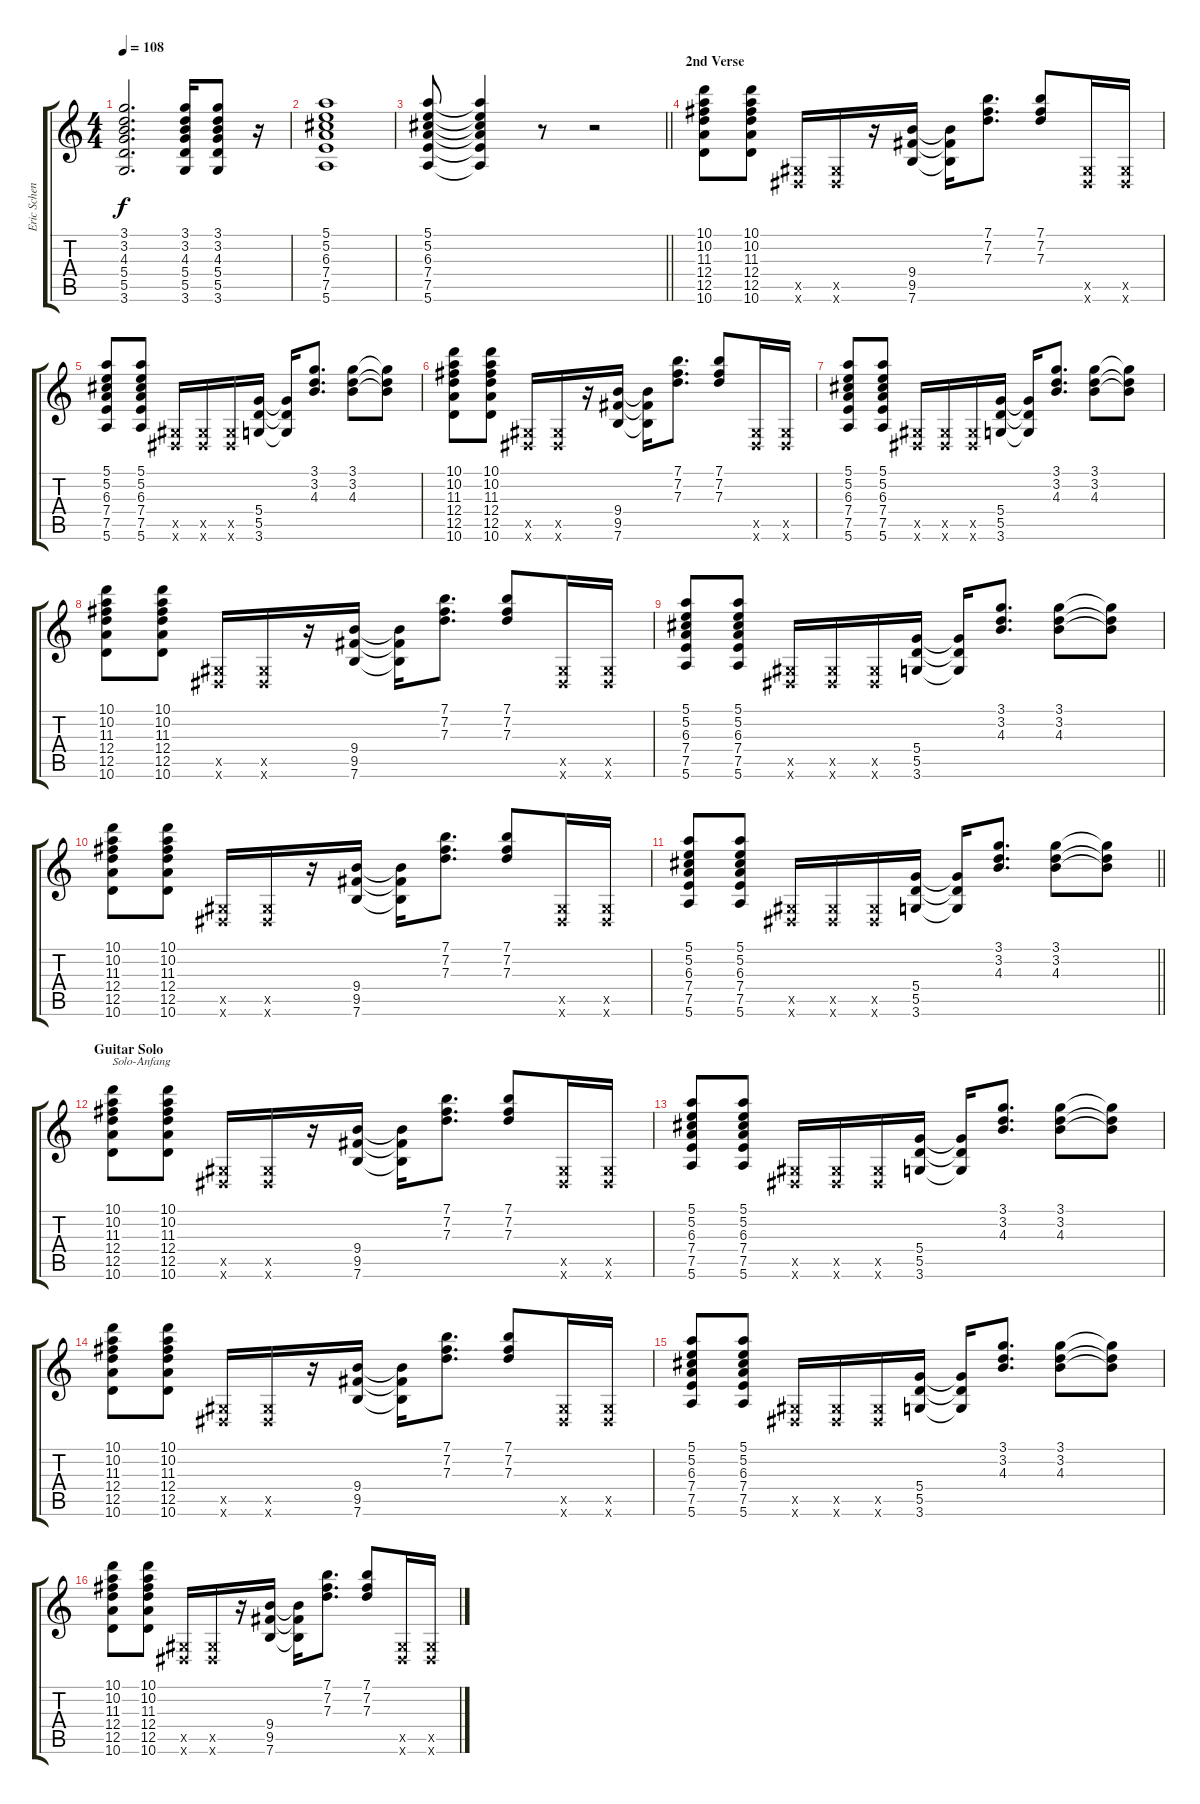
\track ("Eric Schenkman" "Eric Schen") {instrument distortionguitar}
\staff {score tabs}
\tuning (E4 B3 G3 D3 A2 E2) {hide}
\ts (4 4)
\tempo 108
\clef g2
\ks c
(3.1 3.2 4.3 5.4 5.5 3.6).2{d dy f} (3.1 3.2 4.3 5.4 5.5 3.6).16 (3.1 3.2 4.3 5.4 5.5 3.6).8 r.16 |
(5.1 5.2 6.3 7.4 7.5 5.6).1 |
\barLineRight lightlight
(5.1 5.2 6.3 7.4 7.5 5.6).8 (5.1{t} 5.2{t} 6.3{t} 7.4{t} 7.5{t} 5.6{t}).4 r.8 r.2 |
\section ("" "2nd Verse")
(10.1 10.2 11.3 12.4 12.5 10.6).8 (10.1 10.2 11.3 12.4 12.5 10.6).8 (-1.5{x} -1.6{x}).16 (-1.5{x} -1.6{x}).16 r.16 (9.4 9.5 7.6).16 (9.4{t} 9.5{t} 7.6{t}).16 (7.1 7.2 7.3).8{d} (7.1 7.2 7.3).8 (-1.5{x} -1.6{x}).16 (-1.5{x} -1.6{x}).16 |
(5.1 5.2 6.3 7.4 7.5 5.6).8 (5.1 5.2 6.3 7.4 7.5 5.6).8 (-1.5{x} -1.6{x}).16 (-1.5{x} -1.6{x}).16 (-1.5{x} -1.6{x}).16 (5.4 5.5 3.6).16 (5.4{t} 5.5{t} 3.6{t}).16 (3.1 3.2 4.3).8{d} (3.1 3.2 4.3).8 (3.1{t} 3.2{t} 4.3{t}).8 |
(10.1 10.2 11.3 12.4 12.5 10.6).8 (10.1 10.2 11.3 12.4 12.5 10.6).8 (-1.5{x} -1.6{x}).16 (-1.5{x} -1.6{x}).16 r.16 (9.4 9.5 7.6).16 (9.4{t} 9.5{t} 7.6{t}).16 (7.1 7.2 7.3).8{d} (7.1 7.2 7.3).8 (-1.5{x} -1.6{x}).16 (-1.5{x} -1.6{x}).16 |
(5.1 5.2 6.3 7.4 7.5 5.6).8 (5.1 5.2 6.3 7.4 7.5 5.6).8 (-1.5{x} -1.6{x}).16 (-1.5{x} -1.6{x}).16 (-1.5{x} -1.6{x}).16 (5.4 5.5 3.6).16 (5.4{t} 5.5{t} 3.6{t}).16 (3.1 3.2 4.3).8{d} (3.1 3.2 4.3).8 (3.1{t} 3.2{t} 4.3{t}).8 |
(10.1 10.2 11.3 12.4 12.5 10.6).8 (10.1 10.2 11.3 12.4 12.5 10.6).8 (-1.5{x} -1.6{x}).16 (-1.5{x} -1.6{x}).16 r.16 (9.4 9.5 7.6).16 (9.4{t} 9.5{t} 7.6{t}).16 (7.1 7.2 7.3).8{d} (7.1 7.2 7.3).8 (-1.5{x} -1.6{x}).16 (-1.5{x} -1.6{x}).16 |
(5.1 5.2 6.3 7.4 7.5 5.6).8 (5.1 5.2 6.3 7.4 7.5 5.6).8 (-1.5{x} -1.6{x}).16 (-1.5{x} -1.6{x}).16 (-1.5{x} -1.6{x}).16 (5.4 5.5 3.6).16 (5.4{t} 5.5{t} 3.6{t}).16 (3.1 3.2 4.3).8{d} (3.1 3.2 4.3).8 (3.1{t} 3.2{t} 4.3{t}).8 |
(10.1 10.2 11.3 12.4 12.5 10.6).8 (10.1 10.2 11.3 12.4 12.5 10.6).8 (-1.5{x} -1.6{x}).16 (-1.5{x} -1.6{x}).16 r.16 (9.4 9.5 7.6).16 (9.4{t} 9.5{t} 7.6{t}).16 (7.1 7.2 7.3).8{d} (7.1 7.2 7.3).8 (-1.5{x} -1.6{x}).16 (-1.5{x} -1.6{x}).16 |
\barLineRight lightlight
(5.1 5.2 6.3 7.4 7.5 5.6).8 (5.1 5.2 6.3 7.4 7.5 5.6).8 (-1.5{x} -1.6{x}).16 (-1.5{x} -1.6{x}).16 (-1.5{x} -1.6{x}).16 (5.4 5.5 3.6).16 (5.4{t} 5.5{t} 3.6{t}).16 (3.1 3.2 4.3).8{d} (3.1 3.2 4.3).8 (3.1{t} 3.2{t} 4.3{t}).8 |
\section ("" "Guitar Solo")
(10.1 10.2 11.3 12.4 12.5 10.6).8{txt "Solo-Anfang" volume 0} (10.1 10.2 11.3 12.4 12.5 10.6).8 (-1.5{x} -1.6{x}).16 (-1.5{x} -1.6{x}).16 r.16 (9.4 9.5 7.6).16 (9.4{t} 9.5{t} 7.6{t}).16 (7.1 7.2 7.3).8{d} (7.1 7.2 7.3).8 (-1.5{x} -1.6{x}).16 (-1.5{x} -1.6{x}).16 |
(5.1 5.2 6.3 7.4 7.5 5.6).8 (5.1 5.2 6.3 7.4 7.5 5.6).8 (-1.5{x} -1.6{x}).16 (-1.5{x} -1.6{x}).16 (-1.5{x} -1.6{x}).16 (5.4 5.5 3.6).16 (5.4{t} 5.5{t} 3.6{t}).16 (3.1 3.2 4.3).8{d} (3.1 3.2 4.3).8 (3.1{t} 3.2{t} 4.3{t}).8 |
(10.1 10.2 11.3 12.4 12.5 10.6).8 (10.1 10.2 11.3 12.4 12.5 10.6).8 (-1.5{x} -1.6{x}).16 (-1.5{x} -1.6{x}).16 r.16 (9.4 9.5 7.6).16 (9.4{t} 9.5{t} 7.6{t}).16 (7.1 7.2 7.3).8{d} (7.1 7.2 7.3).8 (-1.5{x} -1.6{x}).16 (-1.5{x} -1.6{x}).16 |
(5.1 5.2 6.3 7.4 7.5 5.6).8 (5.1 5.2 6.3 7.4 7.5 5.6).8 (-1.5{x} -1.6{x}).16 (-1.5{x} -1.6{x}).16 (-1.5{x} -1.6{x}).16 (5.4 5.5 3.6).16 (5.4{t} 5.5{t} 3.6{t}).16 (3.1 3.2 4.3).8{d} (3.1 3.2 4.3).8 (3.1{t} 3.2{t} 4.3{t}).8 |
(10.1 10.2 11.3 12.4 12.5 10.6).8 (10.1 10.2 11.3 12.4 12.5 10.6).8{volume 0} (-1.5{x} -1.6{x}).16 (-1.5{x} -1.6{x}).16 r.16 (9.4 9.5 7.6).16 (9.4{t} 9.5{t} 7.6{t}).16 (7.1 7.2 7.3).8{d} (7.1 7.2 7.3).8 (-1.5{x} -1.6{x}).16 (-1.5{x} -1.6{x}).16
